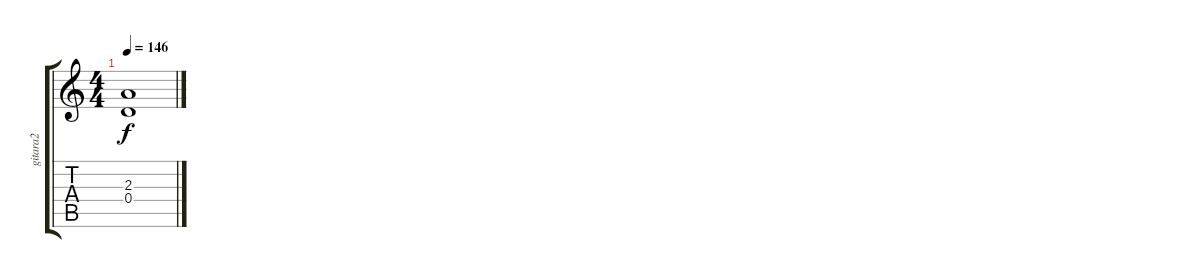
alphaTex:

\track ("gitara2" "gitara2") {instrument distortionguitar}
\staff {score tabs}
\tuning (E4 B3 G3 D3 A2 E2) {hide}
\ts (4 4)
\tempo 146
\clef g2
\ks c
(2.3 0.4).1{dy f}
